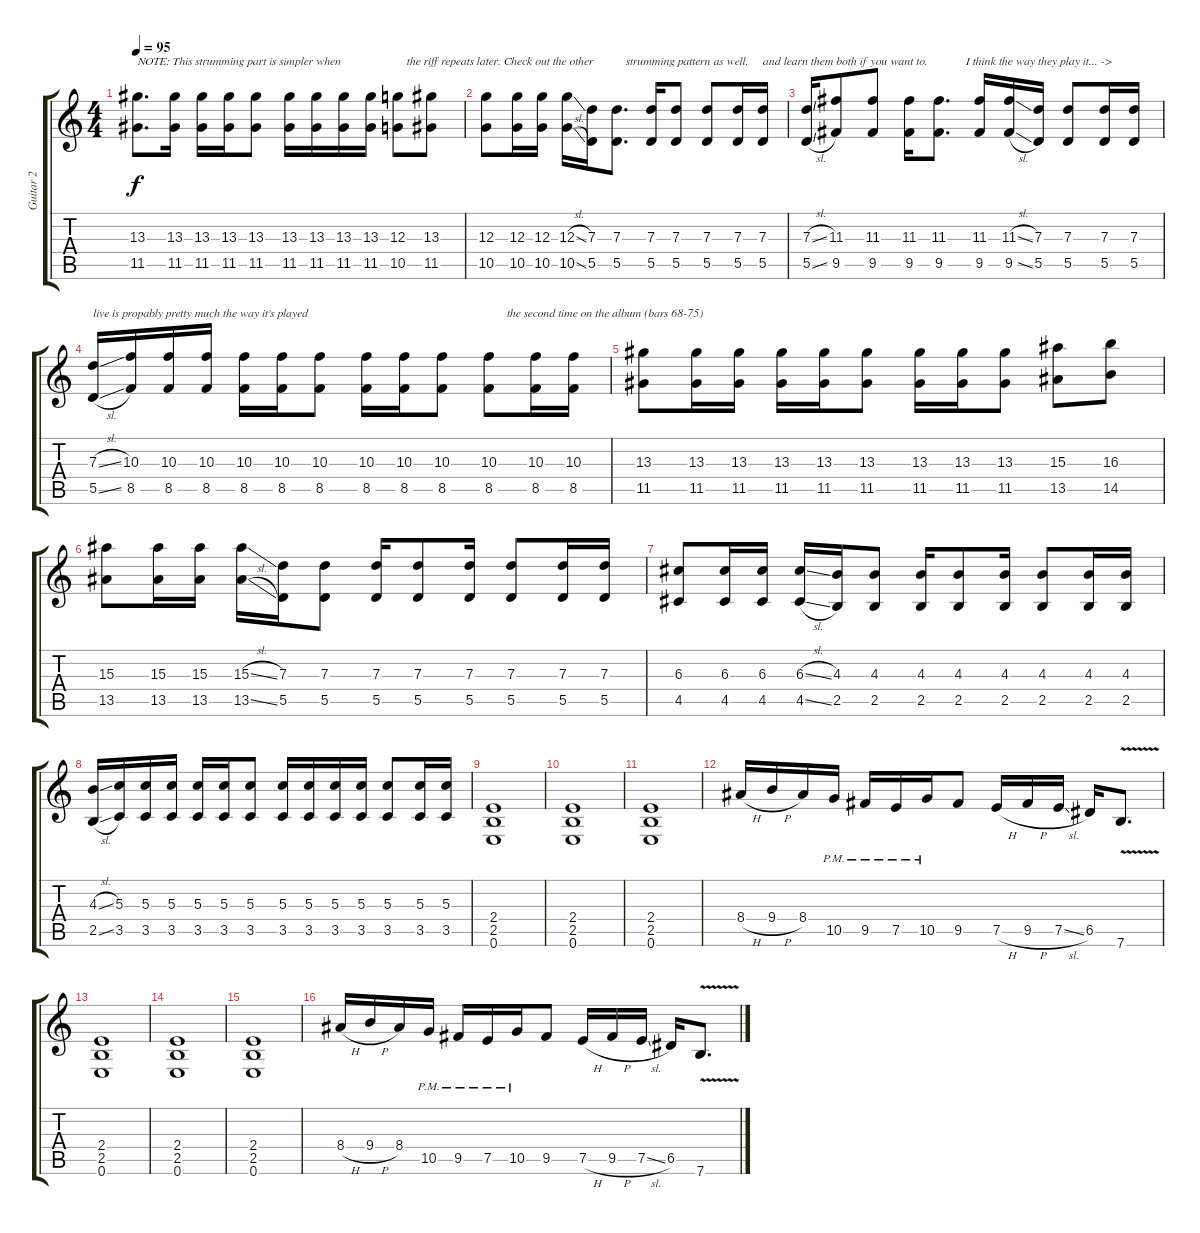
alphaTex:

\track ("Guitar 2" "Guitar 2") {instrument distortionguitar}
\staff {score tabs}
\tuning (E4 B3 G3 D3 A2 E2) {hide}
\ts (4 4)
\tempo 95
\clef g2
\ks c
(13.3 11.5).8{d txt "NOTE: This strumming part is simpler when" dy f volume 14 balance 8} (13.3 11.5).16 (13.3 11.5).16 (13.3 11.5).16 (13.3 11.5).8 (13.3 11.5).16 (13.3 11.5).16 (13.3 11.5).16 (13.3 11.5).16 (12.3 10.5).8{txt "   the riff repeats later. Check out the other"} (13.3 11.5).8 |
(12.3 10.5).8 (12.3 10.5).16 (12.3 10.5).16 (12.3{sl} 10.5{sl}).16 (7.3 5.5).16 (7.3 5.5).8{d txt "   strumming pattern as well."} (7.3 5.5).16 (7.3 5.5).8 (7.3 5.5).8 (7.3 5.5).16 (7.3 5.5).16{txt "and learn them both if you want to."} |
(7.3{sl} 5.5{sl}).16 (11.3 9.5).8 (11.3 9.5).8 (11.3 9.5).16 (11.3 9.5).8{d txt "         I think the way they play it... ->"} (11.3 9.5).16 (11.3{sl} 9.5{sl}).16 (7.3 5.5).16 (7.3 5.5).8 (7.3 5.5).16 (7.3 5.5).16 |
(7.3{sl} 5.5{sl}).16{txt "live is propably pretty much the way it's played"} (10.3 8.5).16 (10.3 8.5).16 (10.3 8.5).16 (10.3 8.5).16 (10.3 8.5).16 (10.3 8.5).8 (10.3 8.5).16 (10.3 8.5).16 (10.3 8.5).8 (10.3 8.5).8{txt "      the second time on the album (bars 68-75)"} (10.3 8.5).16 (10.3 8.5).16 |
(13.3 11.5).8 (13.3 11.5).16 (13.3 11.5).16 (13.3 11.5).16 (13.3 11.5).16 (13.3 11.5).8 (13.3 11.5).16 (13.3 11.5).16 (13.3 11.5).8 (15.3 13.5).8 (16.3 14.5).8 |
(15.3 13.5).8 (15.3 13.5).16 (15.3 13.5).16 (15.3{sl} 13.5{sl}).16 (7.3 5.5).16 (7.3 5.5).8 (7.3 5.5).16 (7.3 5.5).8 (7.3 5.5).16 (7.3 5.5).8 (7.3 5.5).16 (7.3 5.5).16 |
(6.3 4.5).8 (6.3 4.5).16 (6.3 4.5).16 (6.3{sl} 4.5{sl}).16 (4.3 2.5).16 (4.3 2.5).8 (4.3 2.5).16 (4.3 2.5).8 (4.3 2.5).16 (4.3 2.5).8 (4.3 2.5).16 (4.3 2.5).16 |
(4.3{sl} 2.5{sl}).16 (5.3 3.5).16 (5.3 3.5).16 (5.3 3.5).16 (5.3 3.5).16 (5.3 3.5).16 (5.3 3.5).8 (5.3 3.5).16 (5.3 3.5).16 (5.3 3.5).16 (5.3 3.5).16 (5.3 3.5).8 (5.3 3.5).16 (5.3 3.5).16 |
(2.4 2.5 0.6).1{volume 11 balance 5} |
(2.4 2.5 0.6).1 |
(2.4 2.5 0.6).1 |
8.4{h}.16 9.4{h}.16 8.4.16 10.5{pm}.16 9.5{pm}.16 7.5{pm}.16 10.5{pm}.16 9.5.8 7.5{h}.16 9.5{h}.16 7.5{sl}.16 6.5.16 7.6{v}.8{d} |
(2.4 2.5 0.6).1 |
(2.4 2.5 0.6).1 |
(2.4 2.5 0.6).1 |
8.4{h}.16 9.4{h}.16 8.4.16 10.5{pm}.16 9.5{pm}.16 7.5{pm}.16 10.5{pm}.16 9.5.8 7.5{h}.16 9.5{h}.16 7.5{sl}.16 6.5.16 7.6{v}.8{d}
